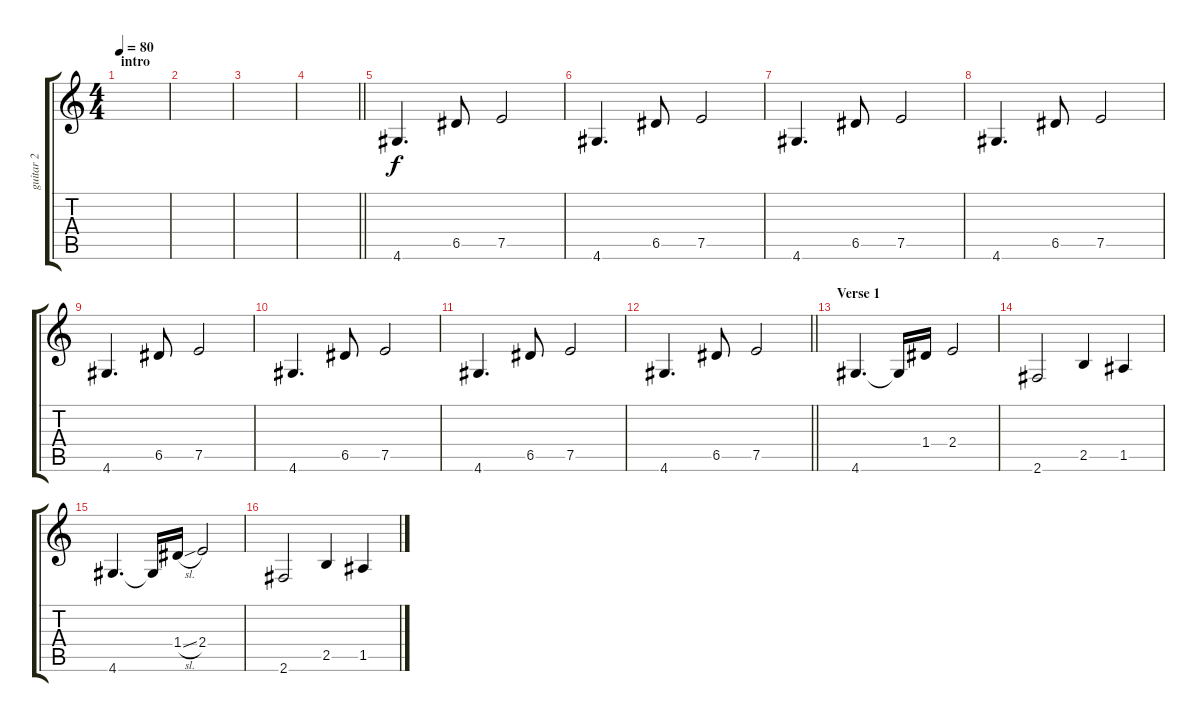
\track ("guitar 2" "guitar 2") {instrument acousticguitarnylon}
\staff {score tabs}
\tuning (E4 B3 G3 D3 A2 E2) {hide}
\ts (4 4)
\section ("" "intro")
\tempo 80
\clef g2
\ks c
|
|
|
\barLineRight lightlight
|
4.6.4{d} 6.5.8 7.5.2 |
4.6.4{d} 6.5.8 7.5.2 |
4.6.4{d} 6.5.8 7.5.2 |
4.6.4{d} 6.5.8 7.5.2 |
4.6.4{d} 6.5.8 7.5.2 |
4.6.4{d} 6.5.8 7.5.2 |
4.6.4{d} 6.5.8 7.5.2 |
\barLineRight lightlight
4.6.4{d} 6.5.8 7.5.2 |
\section ("" "Verse 1")
4.6.4{d} 4.6{t}.16 1.4.16 2.4.2 |
2.6.2 2.5.4 1.5.4 |
4.6.4{d} 4.6{t}.16 1.4{sl}.16 2.4.2 |
2.6.2 2.5.4 1.5.4
